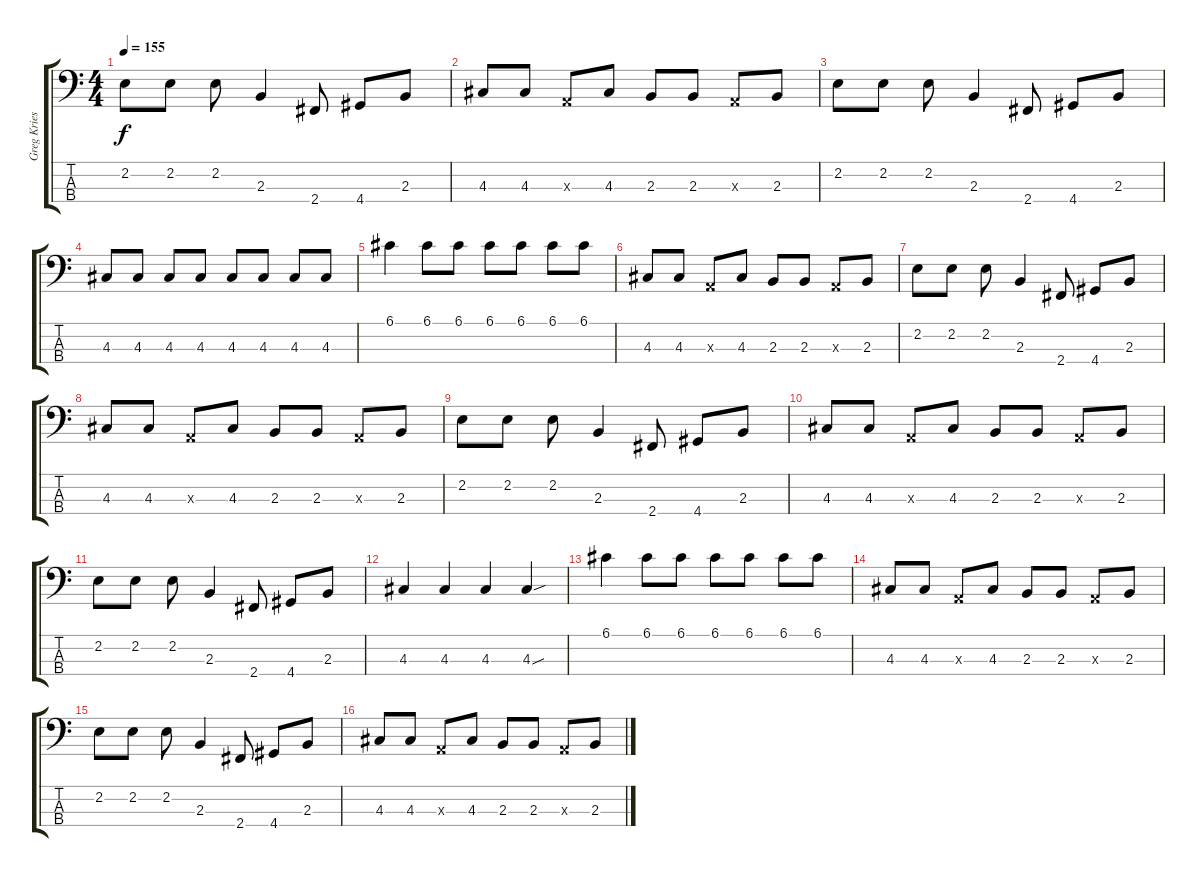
\track ("Greg Kriesel - Bass" "Greg Kries") {instrument electricbasspick}
\staff {score tabs}
\tuning (G2 D2 A1 E1) {hide}
\ts (4 4)
\tempo 155
\clef f4
\ks c
2.2.8{dy f} 2.2.8 2.2.8 2.3.4 2.4.8 4.4.8 2.3.8 |
4.3.8 4.3.8 0.3{x}.8 4.3.8 2.3.8 2.3.8 0.3{x}.8 2.3.8 |
2.2.8 2.2.8 2.2.8 2.3.4 2.4.8 4.4.8 2.3.8 |
4.3.8 4.3.8 4.3.8 4.3.8 4.3.8 4.3.8 4.3.8 4.3.8 |
6.1.4 6.1.8 6.1.8 6.1.8 6.1.8 6.1.8 6.1.8 |
4.3.8 4.3.8 0.3{x}.8 4.3.8 2.3.8 2.3.8 0.3{x}.8 2.3.8 |
2.2.8 2.2.8 2.2.8 2.3.4 2.4.8 4.4.8 2.3.8 |
4.3.8 4.3.8 0.3{x}.8 4.3.8 2.3.8 2.3.8 0.3{x}.8 2.3.8 |
2.2.8 2.2.8 2.2.8 2.3.4 2.4.8 4.4.8 2.3.8 |
4.3.8 4.3.8 0.3{x}.8 4.3.8 2.3.8 2.3.8 0.3{x}.8 2.3.8 |
2.2.8 2.2.8 2.2.8 2.3.4 2.4.8 4.4.8 2.3.8 |
4.3.4 4.3.4 4.3.4 4.3{sou}.4 |
6.1.4 6.1.8 6.1.8 6.1.8 6.1.8 6.1.8 6.1.8 |
4.3.8 4.3.8 0.3{x}.8 4.3.8 2.3.8 2.3.8 0.3{x}.8 2.3.8 |
2.2.8 2.2.8 2.2.8 2.3.4 2.4.8 4.4.8 2.3.8 |
4.3.8 4.3.8 0.3{x}.8 4.3.8 2.3.8 2.3.8 0.3{x}.8 2.3.8
